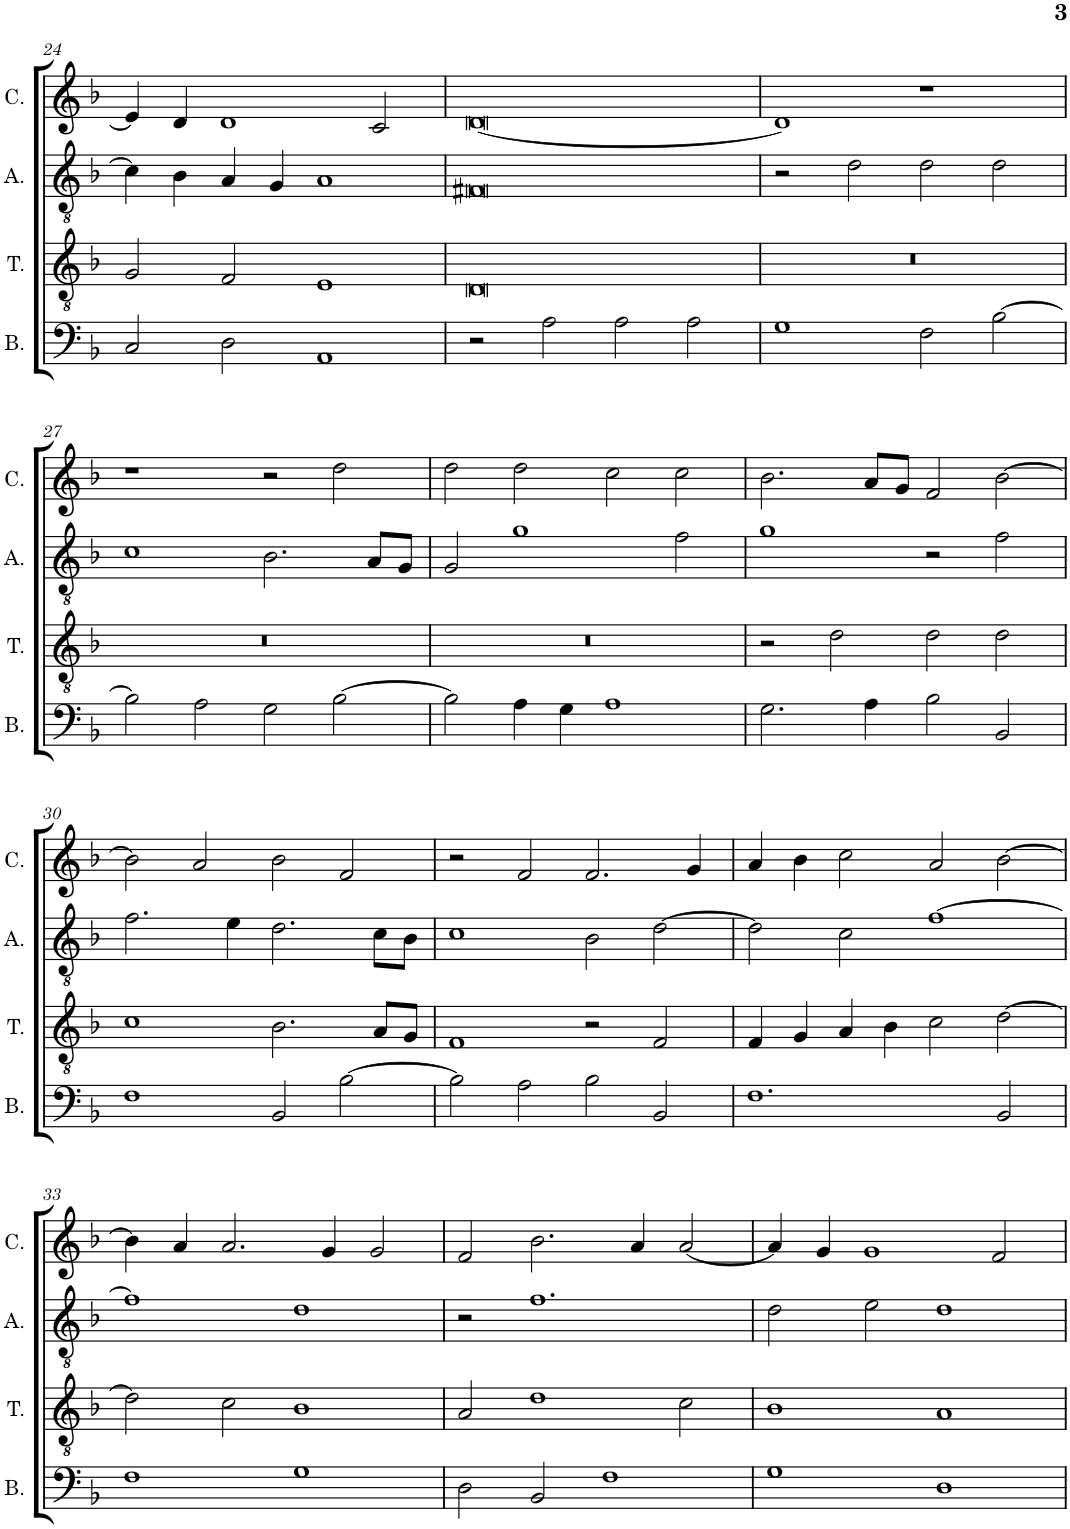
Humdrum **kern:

**kern	**kern	**kern	**kern
*part4	*part3	*part2	*part1
*staff4	*staff3	*staff2	*staff1
*I"Bassus	*I"Tenor	*I"Altus	*I"Cantus
*I'B.	*I'T.	*I'A.	*I'C.
!!LO:PB:g=z
*clefF4	*clefGv2	*clefGv2	*clefG2
*k[b-]	*k[b-]	*k[b-]	*k[b-]
*M2/1	*M2/1	*M2/1	*M2/1
=24	=24	=24	=24
2C/	2G/	4c\]	4e/]
.	.	4B-\	4d/
2D\	2F/	4A/	1d
.	.	4G/	.
1AA	1E	1A	.
.	.	.	2c/
=25	=25	=25	=25
2r	0D	0F#X	[0d
2A\	.	.	.
2A\	.	.	.
2A\	.	.	.
=26	=26	=26	=26
1G	0r	2r	1d]
.	.	2d\	.
2F\	.	2d\	1r
[2B-\	.	2d\	.
!!LO:LB:g=z
=27	=27	=27	=27
2B-\]	0r	1c	1r
2A\	.	.	.
2G\	.	2.B-\	2r
[2B-\	.	.	2dd\
.	.	8A/L	.
.	.	8G/J	.
=28	=28	=28	=28
2B-\]	0r	2G/	2dd\
4A\	.	1g	2dd\
4G\	.	.	.
1A	.	.	2cc\
.	.	2f\	2cc\
=29	=29	=29	=29
2.G\	2r	1g	2.b-\
.	2d\	.	.
4A\	.	.	8a/L
.	.	.	8g/J
2B-\	2d\	2r	2f/
2BB-/	2d\	2f\	[2b-\
!!LO:LB:g=z
=30	=30	=30	=30
1F	1c	2.f\	2b-\]
.	.	.	2a/
.	.	4e\	.
2BB-/	2.B-\	2.d\	2b-\
[2B-\	.	.	2f/
.	8A/L	8c\L	.
.	8G/J	8B-\J	.
=31	=31	=31	=31
2B-\]	1F	1c	2r
2A\	.	.	2f/
2B-\	2r	2B-\	2.f/
2BB-/	2F/	[2d\	.
.	.	.	4g/
=32	=32	=32	=32
1.F	4F/	2d\]	4a/
.	4G/	.	4b-\
.	4A/	2c\	2cc\
.	4B-\	.	.
.	2c\	[1f	2a/
2BB-/	[2d\	.	[2b-\
!!LO:LB:g=z
=33	=33	=33	=33
1F	2d\]	1f]	4b-\]
.	.	.	4a/
.	2c\	.	2.a/
1G	1B-	1d	.
.	.	.	4g/
.	.	.	2g/
=34	=34	=34	=34
2D\	2A/	2r	2f/
2BB-/	1d	1.f	2.b-\
1F	.	.	.
.	.	.	4a/
.	2c\	.	[2a/
=35	=35	=35	=35
1G	1B-	2d\	4a/]
.	.	.	4g/
.	.	2e\	1g
1D	1A	1d	.
.	.	.	2f/
=	=	=	=
*-	*-	*-	*-
